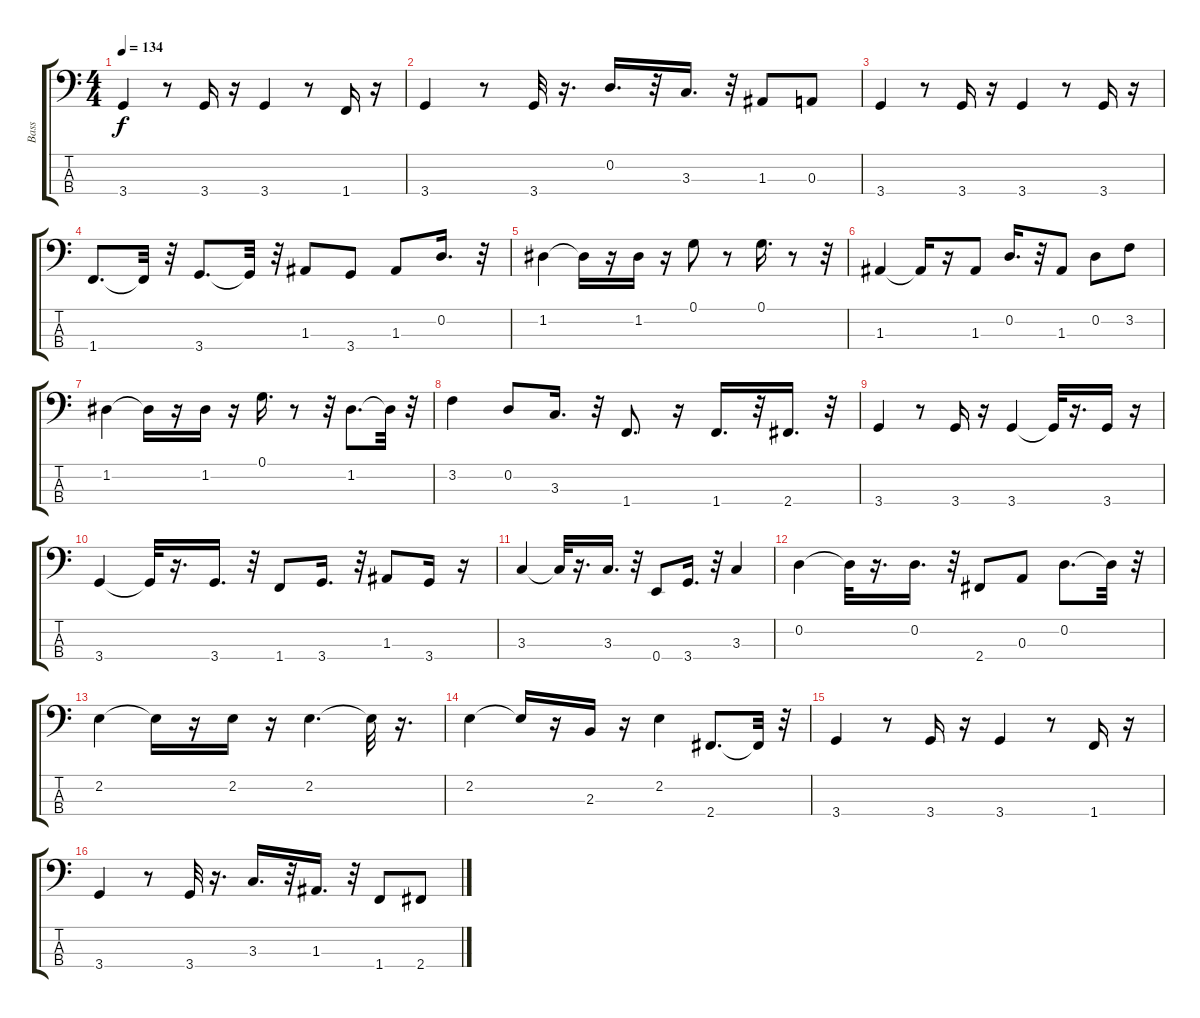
\track ("Bass" "Bass") {instrument electricbassfinger}
\staff {score tabs}
\tuning (G2 D2 A1 E1) {hide}
\ts (4 4)
\tempo 134
\clef f4
\ks c
3.4.4{dy f} r.8 3.4.16 r.16 3.4.4 r.8 1.4.16 r.16 |
3.4.4 r.8 3.4.32 r.16{d} 0.2.16{d} r.32 3.3.16{d} r.32 1.3.8 0.3.8 |
3.4.4 r.8 3.4.16 r.16 3.4.4 r.8 3.4.16 r.16 |
1.4.8{d} 1.4{t}.32 r.32 3.4.8{d} 3.4{t}.32 r.32 1.3.8 3.4.8 1.3.8 0.2.16{d} r.32 |
1.2.4 1.2{t}.16 r.16 1.2.16 r.16 0.1.8 r.8 0.1.16{d} r.8 r.32 |
1.3.4 1.3{t}.16 r.16 1.3.8 0.2.16{d} r.32 1.3.8 0.2.8 3.2.8 |
1.2.4 1.2{t}.16 r.16 1.2.16 r.16 0.1.16{d} r.8 r.32 1.2.8{d} 1.2{t}.32 r.32 |
3.2.4 0.2.8 3.3.16{d} r.32 1.4.8{d} r.16 1.4.16{d} r.32 2.4.16{d} r.32 |
3.4.4 r.8 3.4.16 r.16 3.4.4 3.4{t}.32 r.16{d} 3.4.16 r.16 |
3.4.4 3.4{t}.32 r.16{d} 3.4.16{d} r.32 1.4.8 3.4.16{d} r.32 1.3.8 3.4.16 r.16 |
3.3.4 3.3{t}.32 r.16{d} 3.3.16{d} r.32 0.4.8 3.4.16{d} r.32 3.3.4 |
0.2.4 0.2{t}.32 r.16{d} 0.2.16{d} r.32 2.4.8 0.3.8 0.2.8{d} 0.2{t}.32 r.32 |
2.2.4 2.2{t}.16 r.16 2.2.16 r.16 2.2.4{d} 2.2{t}.32 r.16{d} |
2.2.4 2.2{t}.16 r.16 2.3.16 r.16 2.2.4 2.4.8{d} 2.4{t}.32 r.32 |
3.4.4 r.8 3.4.16 r.16 3.4.4 r.8 1.4.16 r.16 |
3.4.4 r.8 3.4.32 r.16{d} 3.3.16{d} r.32 1.3.16{d} r.32 1.4.8 2.4.8
